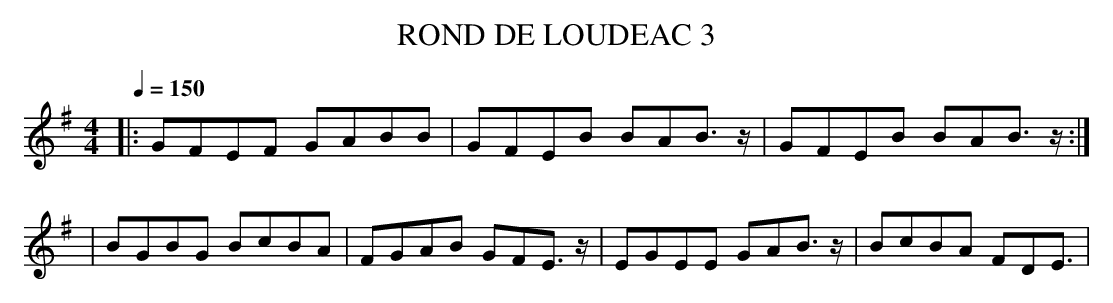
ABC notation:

X:1
T:ROND DE LOUDEAC 3
M:4/4
L:1/8
Q:1/4=150
K:G
|:GFEF GABB|GFEB BAB3/2 z/2 |GFEB BAB3/2 z/2:|
|BGBG BcBA|FGAB GFE3/2 z/2 |EGEE GAB3/2 z/2 |BcBA FDE3/2|
